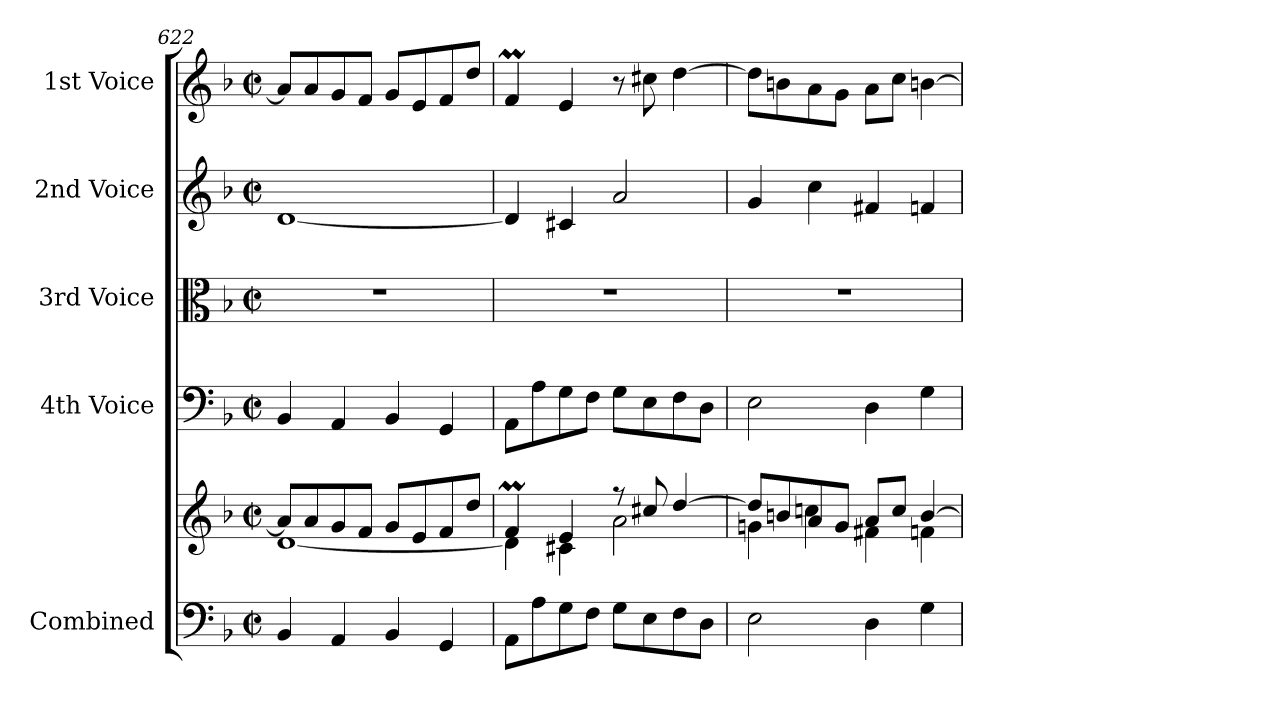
**kern	**kern	**kern	**kern	**kern	**kern
*part5	*part5	*part4	*part3	*part2	*part1
*staff6	*staff5	*staff4	*staff3	*staff2	*staff1
*I"Combined	*	*I"4th Voice	*I"3rd Voice	*I"2nd Voice	*I"1st Voice
*clefF4	*clefG2	*clefF4	*clefC3	*clefG2	*clefG2
*k[b-]	*k[b-]	*k[b-]	*k[b-]	*k[b-]	*k[b-]
*M2/2	*M2/2	*M2/2	*M2/2	*M2/2	*M2/2
*met(c|)	*met(c|)	*met(c|)	*met(c|)	*met(c|)	*met(c|)
=622	=622	=622	=622	=622	=622
*	*^	*	*	*	*
4BB-/	8a/L]	[1d	4BB-/	1r	[1d	8a/L]
.	8a/	.	.	.	.	8a/
4AA/	8g/	.	4AA/	.	.	8g/
.	8f/J	.	.	.	.	8f/J
4BB-/	8g/L	.	4BB-/	.	.	8g/L
.	8e/	.	.	.	.	8e/
4GG/	8f/	.	4GG/	.	.	8f/
.	8dd/J	.	.	.	.	8dd/J
!!LO:PB:g=z
=623	=623	=623	=623	=623	=623	=623
8AA\L	4fM/	4d\]	8AA\L	1r	4d/]	4fM/
8A\	.	.	8A\	.	.	.
8G\	4e/	4c#X\	8G\	.	4c#X/	4e/
8F\J	.	.	8F\J	.	.	.
8G\L	8r	2a\	8G\L	.	2a/	8r
8E\	8cc#X/	.	8E\	.	.	8cc#X\
8F\	[4dd/	.	8F\	.	.	[4dd\
8D\J	.	.	8D\J	.	.	.
=624	=624	=624	=624	=624	=624	=624
2E\	8dd/L]	4gn\	2E\	1r	4g/	8dd\L]
.	8bn/	.	.	.	.	8bn\
.	8a/	4ccn\	.	.	4cc\	8a\
.	8g/J	.	.	.	.	8g\J
4D\	8a/L	4f#X\	4D\	.	4f#X/	8a\L
.	8cc/J	.	.	.	.	8cc\J
4G\	[4b/	4fn\	4G\	.	4fn/	[4bn\
*	*v	*v	*	*	*	*
=	=	=	=	=	=
*-	*-	*-	*-	*-	*-
